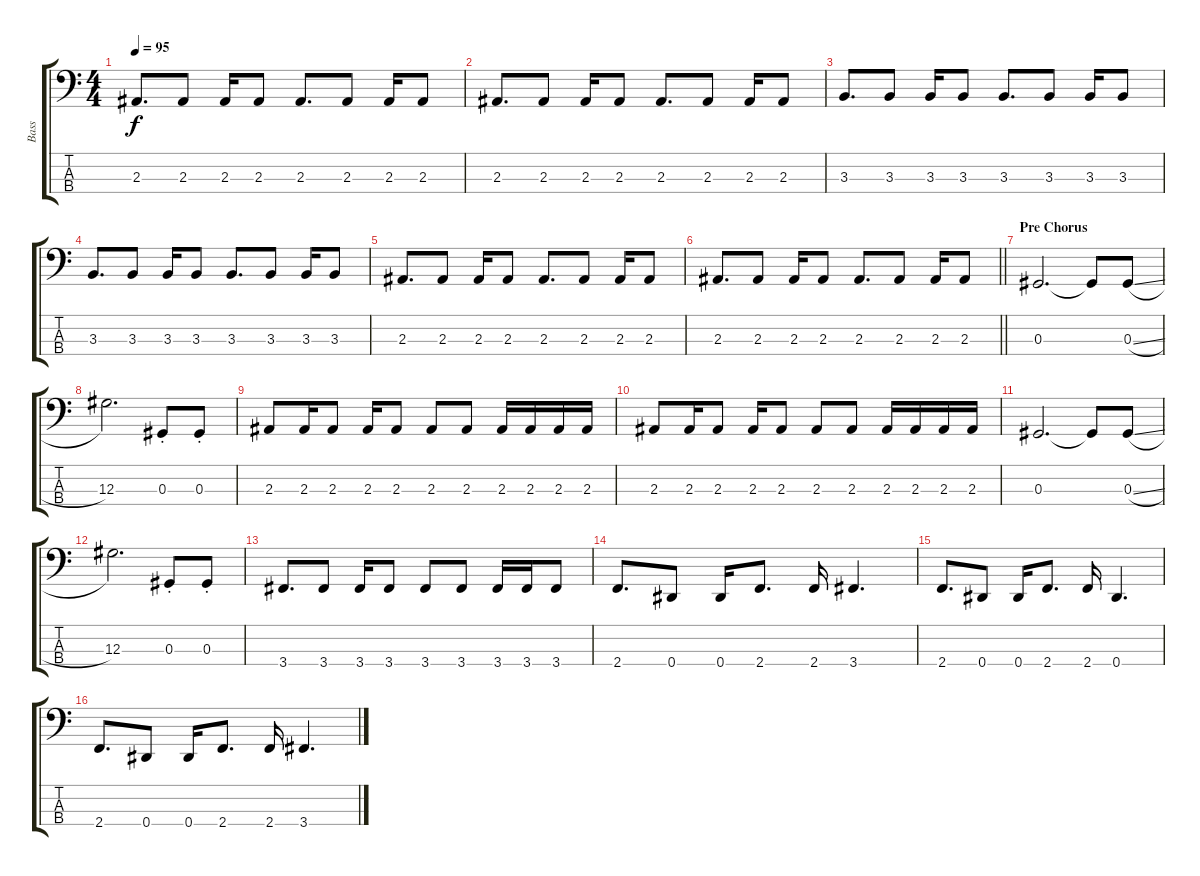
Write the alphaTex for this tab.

\track ("Bass" "Bass") {instrument electricbassfinger}
\staff {score tabs}
\tuning (Gb2 Db2 Ab1 Eb1) {hide}
\ts (4 4)
\tempo 95
\clef f4
\ks c
2.3.8{d dy f} 2.3.8 2.3.16 2.3.8 2.3.8{d} 2.3.8 2.3.16 2.3.8 |
2.3.8{d} 2.3.8 2.3.16 2.3.8 2.3.8{d} 2.3.8 2.3.16 2.3.8 |
3.3.8{d} 3.3.8 3.3.16 3.3.8 3.3.8{d} 3.3.8 3.3.16 3.3.8 |
3.3.8{d} 3.3.8 3.3.16 3.3.8 3.3.8{d} 3.3.8 3.3.16 3.3.8 |
2.3.8{d} 2.3.8 2.3.16 2.3.8 2.3.8{d} 2.3.8 2.3.16 2.3.8 |
\barLineRight lightlight
2.3.8{d} 2.3.8 2.3.16 2.3.8 2.3.8{d} 2.3.8 2.3.16 2.3.8 |
\section ("" "Pre Chorus")
0.3.2{d} 0.3{t}.8 0.3{sl}.8 |
12.3.2{d} 0.3{st}.8 0.3{st}.8 |
2.3.8 2.3.16 2.3.8 2.3.16 2.3.8 2.3.8 2.3.8 2.3.16 2.3.16 2.3.16 2.3.16 |
2.3.8 2.3.16 2.3.8 2.3.16 2.3.8 2.3.8 2.3.8 2.3.16 2.3.16 2.3.16 2.3.16 |
0.3.2{d} 0.3{t}.8 0.3{sl}.8 |
12.3.2{d} 0.3{st}.8 0.3{st}.8 |
3.4.8{d} 3.4.8 3.4.16 3.4.8 3.4.8 3.4.8 3.4.16 3.4.16 3.4.8 |
2.4.8{d} 0.4.8 0.4.16 2.4.8{d} 2.4.16 3.4.4{d} |
2.4.8{d} 0.4.8 0.4.16 2.4.8{d} 2.4.16 0.4.4{d} |
2.4.8{d} 0.4.8 0.4.16 2.4.8{d} 2.4.16 3.4.4{d}
